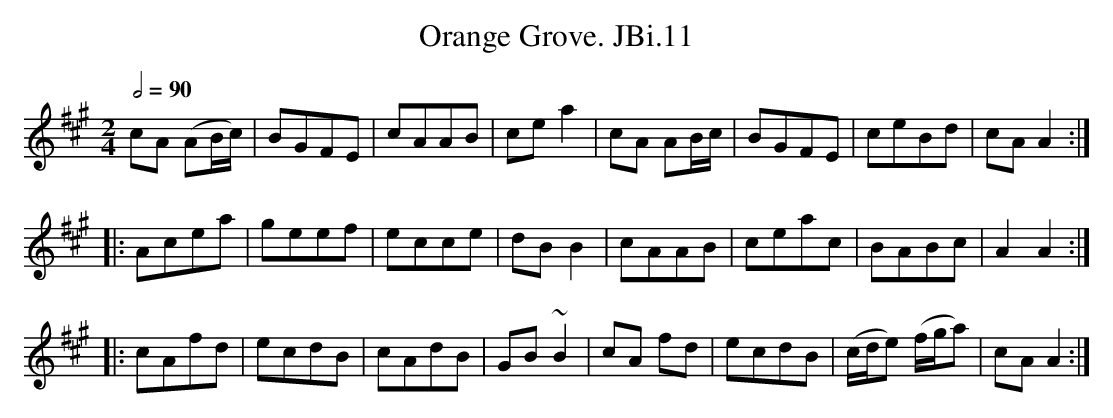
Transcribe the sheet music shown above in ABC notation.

X:1
T:Orange Grove. JBi.11
M:2/4
L:1/8
Q:1/2=90
K:A
cA (AB/c/)|BGFE|cAAB|cea2|cA AB/c/|BGFE|ceBd|cAA2:|
|:Acea|geef|ecce|dBB2|cAAB|ceac|BABc|A2A2:|
|:cAfd|ecdB|cAdB|GB~B2|cA fd|ecdB|(c/d/e) (f/g/a)|cAA2:|
